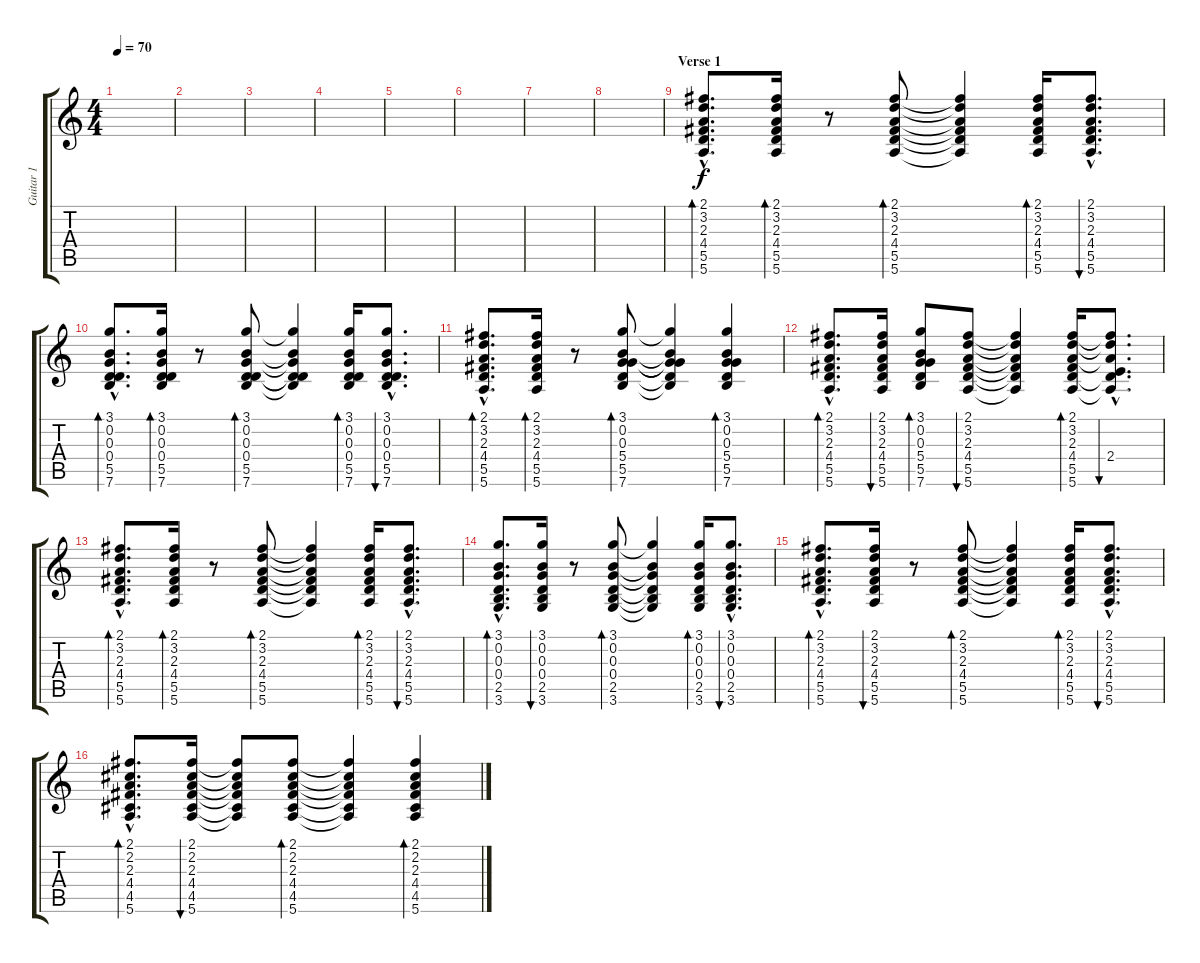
\track ("Guitar 1" "Guitar 1") {instrument acousticguitarsteel}
\staff {score tabs}
\tuning (E4 B3 G3 D3 A2 E2) {hide}
\ts (4 4)
\tempo 70
\clef g2
\ks c
|
|
|
|
|
|
|
|
\section ("" "Verse 1")
(2.1{hac} 3.2{hac} 2.3{hac} 4.4{hac} 5.5{hac} 5.6{hac}).8{d bd 60} (2.1 3.2 2.3 4.4 5.5 5.6).16{bd 60} r.8 (2.1 3.2 2.3 4.4 5.5 5.6).8{bd 60} (2.1{t} 3.2{t} 2.3{t} 4.4{t} 5.5{t} 5.6{t}).4 (2.1 3.2 2.3 4.4 5.5 5.6).16{bd 60} (2.1{hac} 3.2{hac} 2.3{hac} 4.4{hac} 5.5{hac} 5.6{hac}).8{d bu 60} |
(3.1{hac} 0.2{hac} 0.3{hac} 0.4{hac} 5.5{hac} 7.6{hac}).8{d bd 60} (3.1 0.2 0.3 0.4 5.5 7.6).16{bd 60} r.8 (3.1 0.2 0.3 0.4 5.5 7.6).8{bd 60} (3.1{t} 0.2{t} 0.3{t} 0.4{t} 5.5{t} 7.6{t}).4 (3.1 0.2 0.3 0.4 5.5 7.6).16{bd 60} (3.1{hac} 0.2{hac} 0.3{hac} 0.4{hac} 5.5{hac} 7.6{hac}).8{d bu 60} |
(2.1{hac} 3.2{hac} 2.3{hac} 4.4{hac} 5.5{hac} 5.6{hac}).8{d bd 60} (2.1 3.2 2.3 4.4 5.5 5.6).16{bd 60} r.8 (3.1 0.2 0.3 5.4 5.5 7.6).8{bd 60} (3.1{t} 0.2{t} 0.3{t} 5.4{t} 5.5{t} 7.6{t}).4 (3.1 0.2 0.3 5.4 5.5 7.6).4{bd 60} |
(2.1{hac} 3.2{hac} 2.3{hac} 4.4{hac} 5.5{hac} 5.6{hac}).8{d bd 60} (2.1 3.2 2.3 4.4 5.5 5.6).16{bu 60} (3.1 0.2 0.3 5.4 5.5 7.6).8{bd 60} (2.1 3.2 2.3 4.4 5.5 5.6).8{bu 60} (2.1{t} 3.2{t} 2.3{t} 4.4{t} 5.5{t} 5.6{t}).4 (2.1 3.2 2.3 4.4 5.5 5.6).16{bd 60} (2.1{hac t} 3.2{hac t} 2.3{hac t} 2.4{hac} 5.5{hac t} 5.6{hac t}).8{d bu 60} |
(2.1{hac} 3.2{hac} 2.3{hac} 4.4{hac} 5.5{hac} 5.6{hac}).8{d bd 60} (2.1 3.2 2.3 4.4 5.5 5.6).16{bd 60} r.8 (2.1 3.2 2.3 4.4 5.5 5.6).8{bd 60} (2.1{t} 3.2{t} 2.3{t} 4.4{t} 5.5{t} 5.6{t}).4 (2.1 3.2 2.3 4.4 5.5 5.6).16{bd 60} (2.1{hac} 3.2{hac} 2.3{hac} 4.4{hac} 5.5{hac} 5.6{hac}).8{d bu 60} |
(3.1{hac} 0.2{hac} 0.3{hac} 0.4{hac} 2.5{hac} 3.6{hac}).8{d bd 60} (3.1 0.2 0.3 0.4 2.5 3.6).16{bu 60} r.8 (3.1 0.2 0.3 0.4 2.5 3.6).8{bd 60} (3.1{t} 0.2{t} 0.3{t} 0.4{t} 2.5{t} 3.6{t}).4 (3.1 0.2 0.3 0.4 2.5 3.6).16{bd 60} (3.1{hac} 0.2{hac} 0.3{hac} 0.4{hac} 2.5{hac} 3.6{hac}).8{d bu 60} |
(2.1{hac} 3.2{hac} 2.3{hac} 4.4{hac} 5.5{hac} 5.6{hac}).8{d bd 60} (2.1 3.2 2.3 4.4 5.5 5.6).16{bu 60} r.8 (2.1 3.2 2.3 4.4 5.5 5.6).8{bd 60} (2.1{t} 3.2{t} 2.3{t} 4.4{t} 5.5{t} 5.6{t}).4 (2.1 3.2 2.3 4.4 5.5 5.6).16{bd 60} (2.1{hac} 3.2{hac} 2.3{hac} 4.4{hac} 5.5{hac} 5.6{hac}).8{d bu 60} |
(2.1{hac} 2.2{hac} 2.3{hac} 4.4{hac} 4.5{hac} 5.6{hac}).8{d bd 60} (2.1 2.2 2.3 4.4 4.5 5.6).16{bu 60} (2.1{t} 2.2{t} 2.3{t} 4.4{t} 4.5{t} 5.6{t}).8 (2.1 2.2 2.3 4.4 4.5 5.6).8{bd 60} (2.1{t} 2.2{t} 2.3{t} 4.4{t} 4.5{t} 5.6{t}).4 (2.1 2.2 2.3 4.4 4.5 5.6).4{bd 60}
